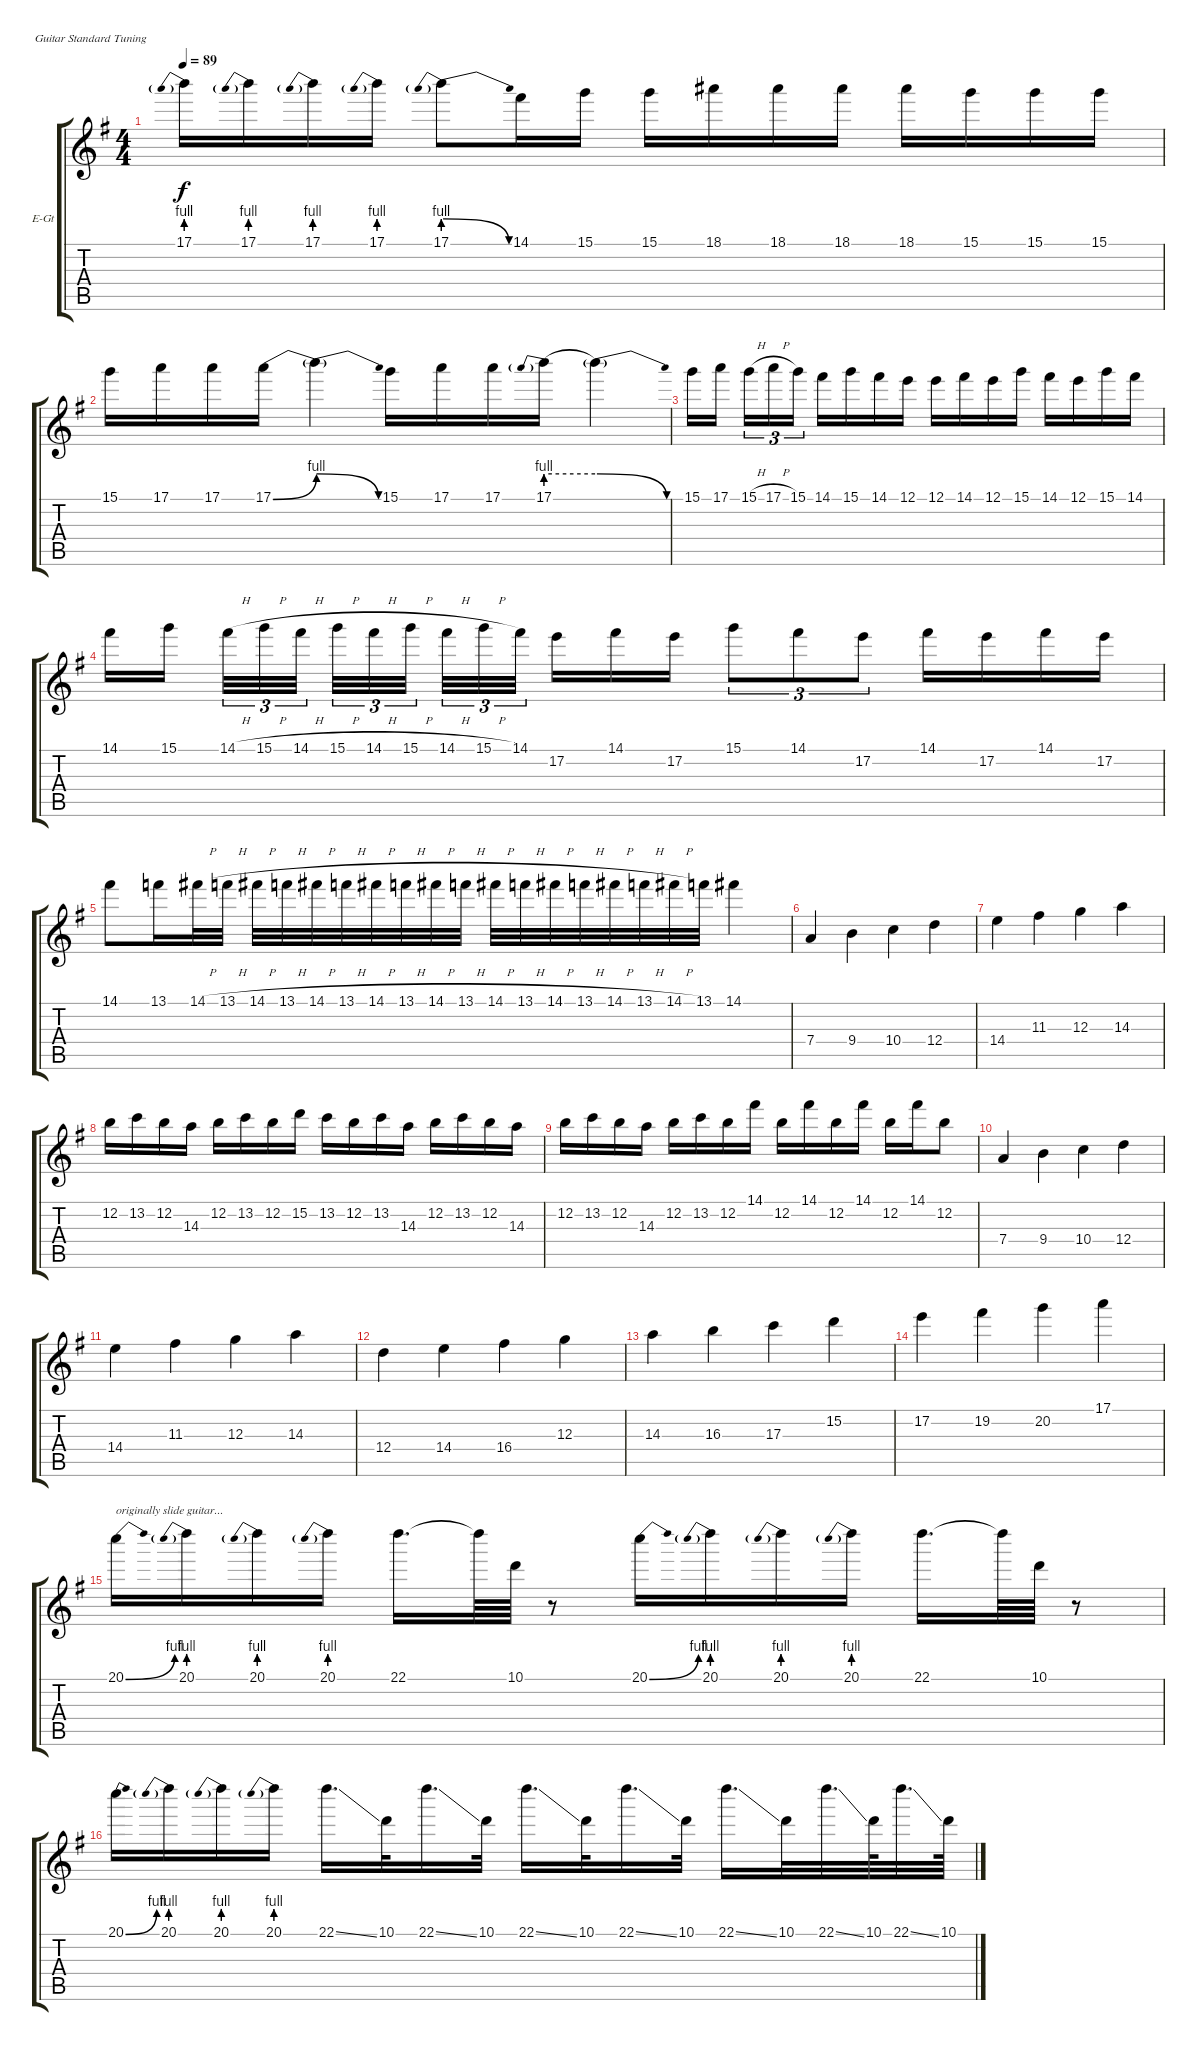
\bracketExtendMode groupsimilarinstruments
\firstSystemTrackNameOrientation horizontal
\otherSystemsTrackNameOrientation horizontal
\track ("Guitar" "E-Gt") {instrument overdrivenguitar}
\staff {score tabs}
\tuning (E4 B3 G3 D3 A2 E2)
\ts (4 4)
\tempo 89
\clef g2
\scale
0.640429
\ks eminor
17.1{be (prebend 0 4 60 4)}.16{dy f} 17.1{be (prebend 0 4 60 4)}.16 17.1{be (prebend 0 4 60 4)}.16 17.1{be (prebend 0 4 60 4)}.16 17.1{be (prebendrelease 0 4 60 0)}.8 14.1.16 15.1.16 15.1.16 18.1.16 18.1.16 18.1.16 18.1.16 15.1.16 15.1.16 15.1.16 |
\scale
0.359571 15.1.16 17.1.16 17.1.16 17.1{be (bend 0 0 60 4)}.16 17.1{be (release 0 4 60 0) t}.4 15.1.16 17.1.16 17.1.16 17.1{be (prebend 0 4 60 4)}.16 17.1{be (release 0 4 60 0) t}.4 |
\scale
0.439306 15.1.16 17.1.16 15.1{h}.16{tu (3 2)} 17.1{h}.16{tu (3 2)} 15.1.16{tu (3 2)} 14.1.16 15.1.16 14.1.16 12.1.16 12.1.16 14.1.16 12.1.16 15.1.16 14.1.16 12.1.16 15.1.16 14.1.16 |
\scale
0.560694 14.1.16 15.1.16 14.1{h}.32{tu (3 2)} 15.1{h}.32{tu (3 2)} 14.1{h}.32{tu (3 2)} 15.1{h}.32{tu (3 2)} 14.1{h}.32{tu (3 2)} 15.1{h}.32{tu (3 2)} 14.1{h}.32{tu (3 2)} 15.1{h}.32{tu (3 2)} 14.1.32{tu (3 2)} 17.2.16 14.1.16 17.2.16 15.1.8{tu (3 2)} 14.1.8{tu (3 2)} 17.2.8{tu (3 2)} 14.1.16 17.2.16 14.1.16 17.2.16 |
\scale
0.824305 14.1.8 13.1.16 14.1{h}.32 13.1{h}.32 14.1{h}.32 13.1{h}.32 14.1{h}.32 13.1{h}.32 14.1{h}.32 13.1{h}.32 14.1{h}.32 13.1{h}.32 14.1{h}.32 13.1{h}.32 14.1{h}.32 13.1{h}.32 14.1{h}.32 13.1{h}.32 14.1{h}.32 13.1.32 14.1.4 |
\scale
0.175695 7.4.4 9.4.4 10.4.4 12.4.4 |
\scale
0.326087 14.4.4 11.3.4 12.3.4 14.3.4 |
\scale
0.673913 12.2.16 13.2.16 12.2.16 14.3.16 12.2.16 13.2.16 12.2.16 15.2.16 13.2.16 12.2.16 13.2.16 14.3.16 12.2.16 13.2.16 12.2.16 14.3.16 |
\scale
0.665738 12.2.16 13.2.16 12.2.16 14.3.16 12.2.16 13.2.16 12.2.16 14.1.16 12.2.16 14.1.16 12.2.16 14.1.16 12.2.16 14.1.16 12.2.8 |
\scale
0.334262 7.4.4 9.4.4 10.4.4 12.4.4 |
\scale
0.5 14.4.4 11.3.4 12.3.4 14.3.4 |
\scale
0.5 12.4.4 14.4.4 16.4.4 12.3.4 |
\scale
0.5 14.3.4 16.3.4 17.3.4 15.2.4 |
\scale
0.5 17.2.4 19.2.4 20.2.4 17.1.4 |
\scale
0.530713 20.1{be (bend 0 0 60 4)}.16{txt "originally slide guitar..."} 20.1{be (prebend 0 4 60 4)}.16 20.1{be (prebend 0 4 60 4)}.16 20.1{be (prebend 0 4 60 4)}.16 22.1.16{d} 22.1{t}.64 10.1.64 r.8 20.1{be (bend 0 0 60 4)}.16 20.1{be (prebend 0 4 60 4)}.16 20.1{be (prebend 0 4 60 4)}.16 20.1{be (prebend 0 4 60 4)}.16 22.1.16{d} 22.1{t}.64 10.1.64 r.8 |
\scale
0.469287 20.1{be (bend 0 0 60 4)}.16 20.1{be (prebend 0 4 60 4)}.16 20.1{be (prebend 0 4 60 4)}.16 20.1{be (prebend 0 4 60 4)}.16 22.1{ss}.16{d} 10.1.32 22.1{ss}.16{d} 10.1.32 22.1{ss}.16{d} 10.1.32 22.1{ss}.16{d} 10.1.32 22.1{ss}.16{d} 10.1.32 22.1{ss}.32{d} 10.1.64 22.1{ss}.32{d} 10.1.64
